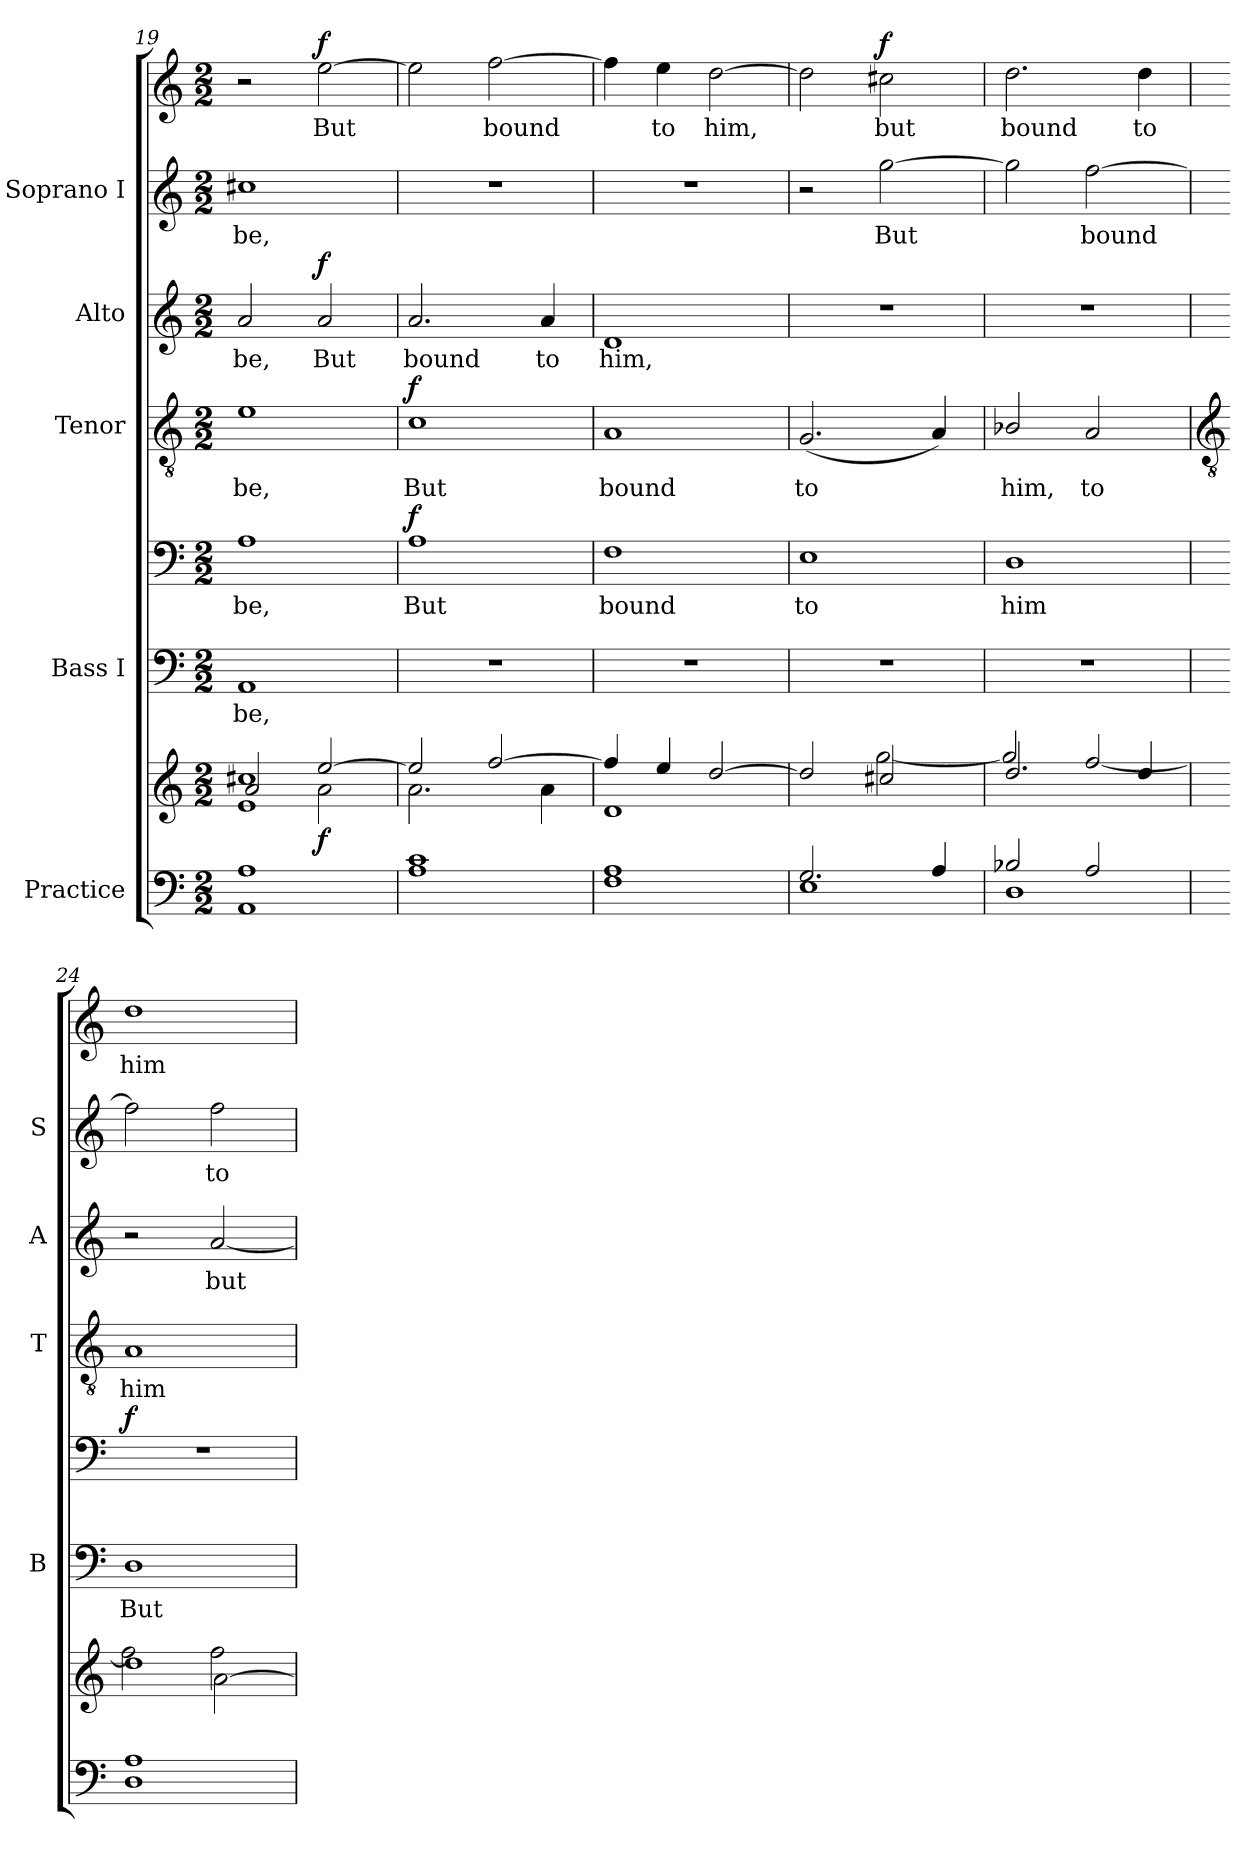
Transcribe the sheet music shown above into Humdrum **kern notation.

**kern	**kern	**dynam	**kern	**text	**kern	**text	**dynam	**kern	**text	**dynam	**kern	**text	**dynam	**kern	**text	**kern	**text	**dynam
*part5	*part5	*part5	*part4	*part4	*part4	*part4	*part4	*part3	*part3	*part3	*part2	*part2	*part2	*part1	*part1	*part1	*part1	*part1
*staff8	*staff7	*staff7/8	*staff6	*staff6	*staff5	*staff5	*staff5/6	*staff4	*staff4	*staff4	*staff3	*staff3	*staff3	*staff2	*staff2	*staff1	*staff1	*staff1/2
*I"Practice	*	*	*I"Bass I	*	*	*	*	*I"Tenor	*	*	*I"Alto	*	*	*I"Soprano I	*	*	*	*
*	*	*	*I'B	*	*	*	*	*I'T	*	*	*I'A	*	*	*I'S	*	*	*	*
*clefF4	*clefG2	*	*clefF4	*	*clefF4	*	*	*clefGv2	*	*	*clefG2	*	*	*clefG2	*	*clefG2	*	*
*k[]	*k[]	*	*k[]	*	*k[]	*	*	*k[]	*	*	*k[]	*	*	*k[]	*	*k[]	*	*
*C:	*C:	*	*C:	*	*C:	*	*	*C:	*	*	*C:	*	*	*C:	*	*C:	*	*
*M2/2	*M2/2	*	*M2/2	*	*M2/2	*	*	*M2/2	*	*	*M2/2	*	*	*M2/2	*	*M2/2	*	*
=19	=19	=19	=19	=19	=19	=19	=19	=19	=19	=19	=19	=19	=19	=19	=19	=19	=19	=19
*^	*^	*	*	*	*	*	*	*	*	*	*	*	*	*	*	*	*	*
*	*	*	*^	*	*	*	*	*	*	*	*	*	*	*	*	*	*	*	*	*
*	*	*	*	*^	*	*	*	*	*	*	*	*	*	*	*	*	*	*	*	*	*
!	!	!	!	!	!	!	!	!LO:LY:b	!	!LO:LY:b	!	!	!LO:LY:b	!	!	!LO:LY:b	!	!	!LO:LY:b	!	!	!
1A	1AA	2ryy	1cc#X/	2a/	1e	.	1AA	be,	1A	be,	.	1e	be,	.	2a	be,	.	1cc#X	be,	2r	.	.
!	!	!	!	!	!	!LO:DY:b	!	!	!	!	!	!	!	!	!	!LO:LY:b	!LO:DY:b	!	!	!	!LO:LY:b	!LO:DY:b
.	.	[2ee	.	2a\	.	f	.	.	.	.	.	.	.	.	2a	But	f	.	.	[2ee	But	f
*	*	*	*	*v	*v	*	*	*	*	*	*	*	*	*	*	*	*	*	*	*	*	*
=20	=20	=20	=20	=20	=20	=20	=20	=20	=20	=20	=20	=20	=20	=20	=20	=20	=20	=20	=20	=20	=20
*	*^	*	*	*	*	*	*	*	*	*	*	*	*	*	*	*	*	*	*	*	*
!	!	!	!	!	!	!	!	!	!	!LO:LY:b	!LO:DY:b	!	!LO:LY:b	!LO:DY:b	!	!LO:LY:b	!	!	!	!	!	!
1c	1A	1ryy	2ee/]	1ryy	2.a\	.	1r	.	1A	But	f	1c	But	f	2.a	bound	.	1r	.	2ee]	.	.
!	!	!	!	!	!	!	!	!	!	!	!	!	!	!	!	!	!	!	!	!	!LO:LY:b	!
.	.	.	[2ff/	.	.	.	.	.	.	.	.	.	.	.	.	.	.	.	.	[2ff	bound	.
!	!	!	!	!	!	!	!	!	!	!	!	!	!	!	!	!LO:LY:b	!	!	!	!	!	!
.	.	.	.	.	4a\	.	.	.	.	.	.	.	.	.	4a	to	.	.	.	.	.	.
=21	=21	=21	=21	=21	=21	=21	=21	=21	=21	=21	=21	=21	=21	=21	=21	=21	=21	=21	=21	=21	=21	=21
!	!	!	!	!	!	!	!	!	!	!LO:LY:b	!	!	!LO:LY:b	!	!	!LO:LY:b	!	!	!	!	!	!
1A	1F	1ryy	4ff/]	1ryy	1d	.	1r	.	1F	bound	.	1A	bound	.	1d	him,	.	1r	.	4ff]	.	.
!	!	!	!	!	!	!	!	!	!	!	!	!	!	!	!	!	!	!	!	!	!LO:LY:b	!
.	.	.	4ee/	.	.	.	.	.	.	.	.	.	.	.	.	.	.	.	.	4ee	to	.
!	!	!	!	!	!	!	!	!	!	!	!	!	!	!	!	!	!	!	!	!	!LO:LY:b	!
.	.	.	[2dd/	.	.	.	.	.	.	.	.	.	.	.	.	.	.	.	.	[2dd	him,	.
=22	=22	=22	=22	=22	=22	=22	=22	=22	=22	=22	=22	=22	=22	=22	=22	=22	=22	=22	=22	=22	=22	=22
!	!	!	!	!	!	!	!	!	!	!LO:LY:b	!	!	!LO:LY:b	!	!	!	!	!	!	!	!	!
2.G/	1E	1ryy	2dd]	2ryy	1ryy	.	1r	.	1E	to	.	(<2.G	to	.	1r	.	.	2r	.	2dd]	.	.
!	!	!	!	!	!	!	!	!	!	!	!	!	!	!	!	!	!	!	!LO:LY:b	!	!LO:LY:b	!LO:DY:b=2
.	.	.	2cc#X	[2gg\	.	.	.	.	.	.	.	.	.	.	.	.	.	[2gg	But	2cc#X	but	f
4A/	.	.	.	.	.	.	.	.	.	.	.	4A)	.	.	.	.	.	.	.	.	.	.
=23	=23	=23	=23	=23	=23	=23	=23	=23	=23	=23	=23	=23	=23	=23	=23	=23	=23	=23	=23	=23	=23	=23
!	!	!	!	!	!	!	!	!	!	!LO:LY:b	!	!	!LO:LY:b	!	!	!	!	!	!	!	!LO:LY:b	!
2B-X/	1D	1ryy	2.dd	2gg/]	1ryy	.	1r	.	1D	him	.	2B-X/	him,	.	1r	.	.	2gg]	.	2.dd	bound	.
!	!	!	!	!	!	!	!	!	!	!	!	!	!LO:LY:b	!	!	!	!	!	!LO:LY:b	!	!	!
2A/	.	.	.	[2ff/	.	.	.	.	.	.	.	2A	to	.	.	.	.	[2ff	bound	.	.	.
!	!	!	!	!	!	!	!	!	!	!	!	!	!	!	!	!	!	!	!	!	!LO:LY:b	!
.	.	.	4dd	.	.	.	.	.	.	.	.	.	.	.	.	.	.	.	.	4dd	to	.
!!LO:LB:g=z
=24	=24	=24	=24	=24	=24	=24	=24	=24	=24	=24	=24	=24	=24	=24	=24	=24	=24	=24	=24	=24	=24	=24
*	*	*	*	*	*	*	*	*	*	*	*	*clefGv2	*	*	*	*	*	*	*	*	*	*
!	!	!	!	!	!	!	!	!LO:LY:b	!	!	!LO:DY:b=2	!	!LO:LY:b	!	!	!	!	!	!	!	!LO:LY:b	!
1A	1ryy	1D	1dd	2ff]	2ryy	.	1D	But	1r	.	f	1A	him	.	2r	.	.	2ff]	.	1dd	him	.
!	!	!	!	!	!	!	!	!	!	!	!	!	!	!	!	!LO:LY:b	!	!	!LO:LY:b	!	!	!
.	.	.	.	2ff	[2a\	.	.	.	.	.	.	.	.	.	[2a	but	.	2ff	to	.	.	.
*v	*v	*v	*	*	*	*	*	*	*	*	*	*	*	*	*	*	*	*	*	*	*	*
*	*v	*v	*v	*	*	*	*	*	*	*	*	*	*	*	*	*	*	*	*	*
=	=	=	=	=	=	=	=	=	=	=	=	=	=	=	=	=	=	=
*-	*-	*-	*-	*-	*-	*-	*-	*-	*-	*-	*-	*-	*-	*-	*-	*-	*-	*-
